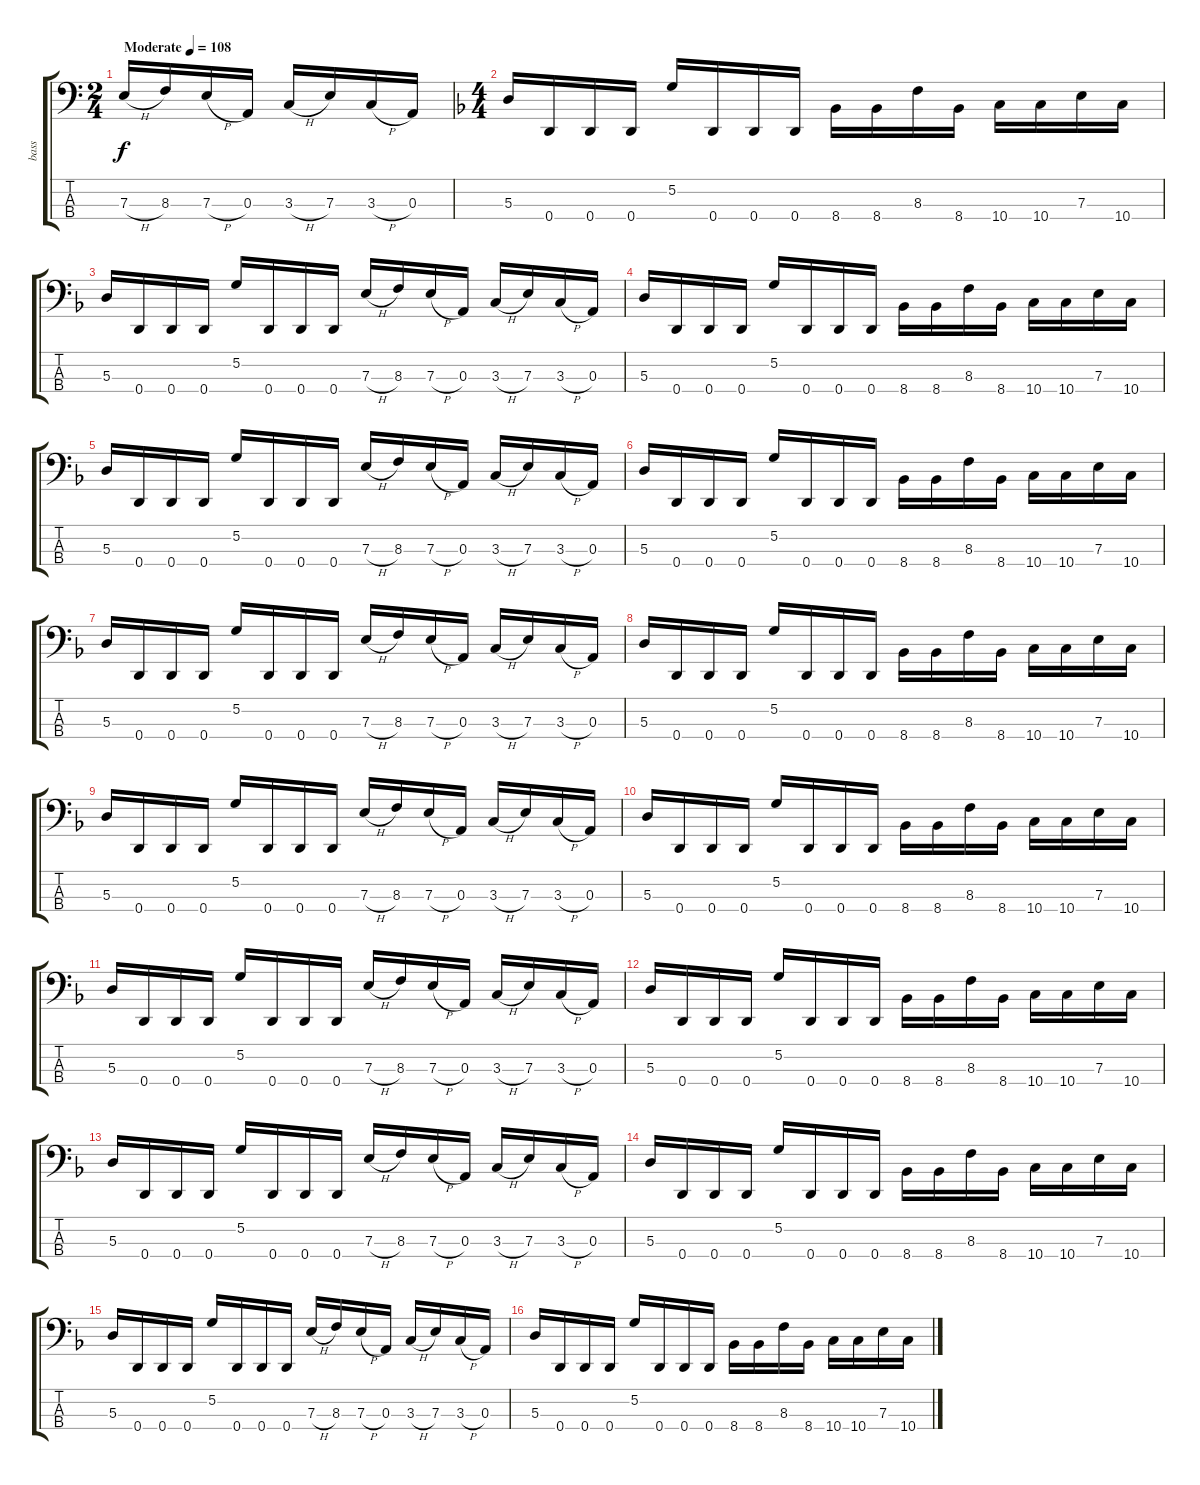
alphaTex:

\track ("bass" "bass") {instrument electricbasspick}
\staff {score tabs}
\tuning (G2 D2 A1 D1) {hide}
\ts (2 4)
\tempo (108 "Moderate")
\clef f4
\ks c
7.3{h}.16{dy f instrument electricbasspick} 8.3.16 7.3{h}.16 0.3.16 3.3{h}.16 7.3.16 3.3{h}.16 0.3.16 |
\ts (4 4)
\ks f
5.3.16 0.4.16 0.4.16 0.4.16 5.2.16 0.4.16 0.4.16 0.4.16 8.4.16 8.4.16 8.3.16 8.4.16 10.4.16 10.4.16 7.3.16 10.4.16 |
5.3.16 0.4.16 0.4.16 0.4.16 5.2.16 0.4.16 0.4.16 0.4.16 7.3{h}.16 8.3.16 7.3{h}.16 0.3.16 3.3{h}.16 7.3.16 3.3{h}.16 0.3.16 |
5.3.16 0.4.16 0.4.16 0.4.16 5.2.16 0.4.16 0.4.16 0.4.16 8.4.16 8.4.16 8.3.16 8.4.16 10.4.16 10.4.16 7.3.16 10.4.16 |
5.3.16 0.4.16 0.4.16 0.4.16 5.2.16 0.4.16 0.4.16 0.4.16 7.3{h}.16 8.3.16 7.3{h}.16 0.3.16 3.3{h}.16 7.3.16 3.3{h}.16 0.3.16 |
5.3.16 0.4.16 0.4.16 0.4.16 5.2.16 0.4.16 0.4.16 0.4.16 8.4.16 8.4.16 8.3.16 8.4.16 10.4.16 10.4.16 7.3.16 10.4.16 |
5.3.16 0.4.16 0.4.16 0.4.16 5.2.16 0.4.16 0.4.16 0.4.16 7.3{h}.16 8.3.16 7.3{h}.16 0.3.16 3.3{h}.16 7.3.16 3.3{h}.16 0.3.16 |
5.3.16 0.4.16 0.4.16 0.4.16 5.2.16 0.4.16 0.4.16 0.4.16 8.4.16 8.4.16 8.3.16 8.4.16 10.4.16 10.4.16 7.3.16 10.4.16 |
5.3.16 0.4.16 0.4.16 0.4.16 5.2.16 0.4.16 0.4.16 0.4.16 7.3{h}.16 8.3.16 7.3{h}.16 0.3.16 3.3{h}.16 7.3.16 3.3{h}.16 0.3.16 |
5.3.16 0.4.16 0.4.16 0.4.16 5.2.16 0.4.16 0.4.16 0.4.16 8.4.16 8.4.16 8.3.16 8.4.16 10.4.16 10.4.16 7.3.16 10.4.16 |
5.3.16 0.4.16 0.4.16 0.4.16 5.2.16 0.4.16 0.4.16 0.4.16 7.3{h}.16 8.3.16 7.3{h}.16 0.3.16 3.3{h}.16 7.3.16 3.3{h}.16 0.3.16 |
5.3.16 0.4.16 0.4.16 0.4.16 5.2.16 0.4.16 0.4.16 0.4.16 8.4.16 8.4.16 8.3.16 8.4.16 10.4.16 10.4.16 7.3.16 10.4.16 |
5.3.16 0.4.16 0.4.16 0.4.16 5.2.16 0.4.16 0.4.16 0.4.16 7.3{h}.16 8.3.16 7.3{h}.16 0.3.16 3.3{h}.16 7.3.16 3.3{h}.16 0.3.16 |
5.3.16 0.4.16 0.4.16 0.4.16 5.2.16 0.4.16 0.4.16 0.4.16 8.4.16 8.4.16 8.3.16 8.4.16 10.4.16 10.4.16 7.3.16 10.4.16 |
5.3.16 0.4.16 0.4.16 0.4.16 5.2.16 0.4.16 0.4.16 0.4.16 7.3{h}.16 8.3.16 7.3{h}.16 0.3.16 3.3{h}.16 7.3.16 3.3{h}.16 0.3.16 |
5.3.16 0.4.16 0.4.16 0.4.16 5.2.16 0.4.16 0.4.16 0.4.16 8.4.16 8.4.16 8.3.16 8.4.16 10.4.16 10.4.16 7.3.16 10.4.16
